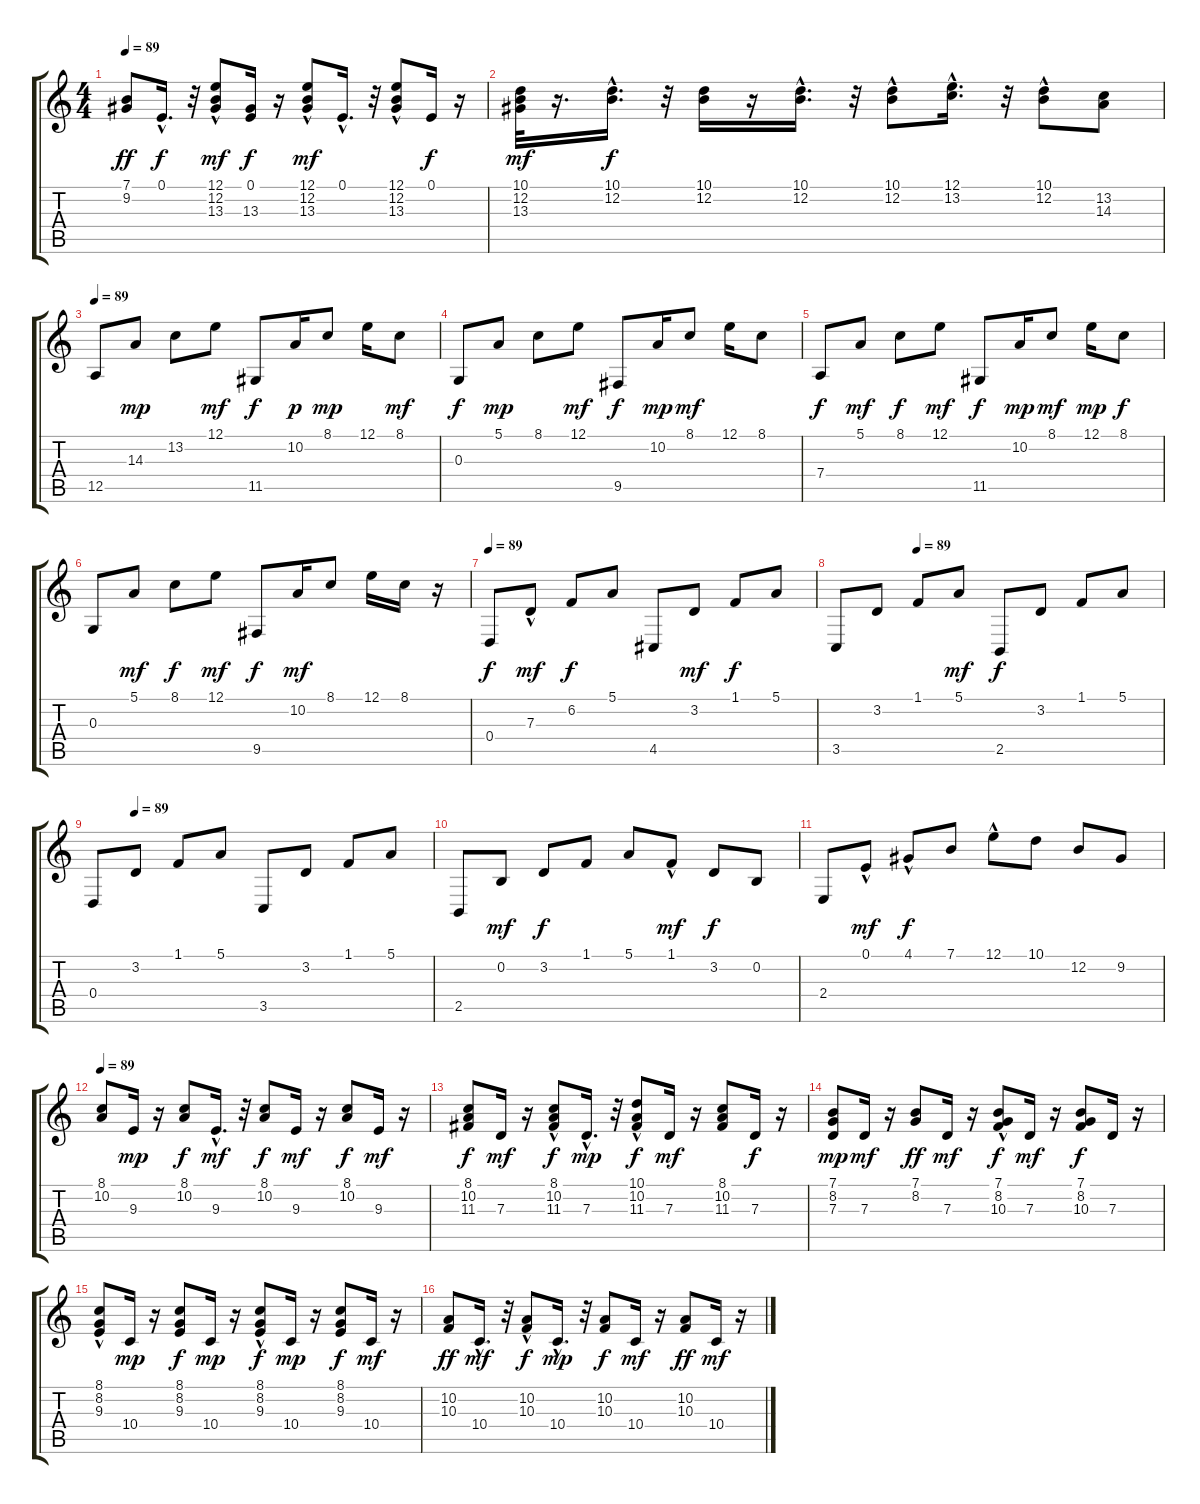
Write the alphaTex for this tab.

\track "" {instrument electricpiano2}
\staff {score tabs}
\tuning (E4 B3 G3 D3 A2 E2) {hide}
\ts (4 4)
\tempo 89
\clef g2
\ks c
(7.1 9.2).8{dy ff} 0.1{hac}.16{d dy f} r.32 (12.1 12.2{hac} 13.3{hac}).8{dy mf} (0.1 13.3).16{dy f} r.16 (12.1 12.2 13.3{hac}).8{dy mf} 0.1{hac}.16{d} r.32 (12.1 12.2{hac} 13.3{hac}).8 0.1.16{dy f} r.16 |
(10.1 12.2 13.3).32{dy mf} r.16{d} (10.1{hac} 12.2{hac}).16{d dy f} r.32 (10.1 12.2).16 r.16 (10.1{hac} 12.2).16{d} r.32 (10.1{hac} 12.2).8 (12.1{hac} 13.2{hac}).16{d} r.32 (10.1 12.2{hac}).8 (13.2 14.3).8 |
\tempo 89
12.5.8 14.3.8{dy mp} 13.2.8 12.1.8{dy mf} 11.5.8{dy f} 10.2.16{dy p} 8.1.8{dy mp} 12.1.16 8.1.8{dy mf} |
0.3.8{dy f} 5.1.8{dy mp} 8.1.8 12.1.8{dy mf} 9.5.8{dy f} 10.2.16{dy mp} 8.1.8{dy mf} 12.1.16 8.1.8 |
7.4.8{dy f} 5.1.8{dy mf} 8.1.8{dy f} 12.1.8{dy mf} 11.5.8{dy f} 10.2.16{dy mp} 8.1.8{dy mf} 12.1.16{dy mp} 8.1.8{dy f} |
0.3.8 5.1.8{dy mf} 8.1.8{dy f} 12.1.8{dy mf} 9.5.8{dy f} 10.2.16{dy mf} 8.1.8 12.1.16 8.1.16 r.16 |
\tempo 89
0.4.8{dy f} 7.3{hac}.8{dy mf} 6.2.8{dy f} 5.1.8 4.5.8 3.2.8{dy mf} 1.1.8{dy f} 5.1.8 |
\tempo (89 0.25)
3.5.8 3.2.8 1.1.8 5.1.8{dy mf} 2.5.8{dy f} 3.2.8 1.1.8 5.1.8 |
\tempo (89 0.125)
0.4.8 3.2.8 1.1.8 5.1.8 3.5.8 3.2.8 1.1.8 5.1.8 |
2.5.8 0.2.8{dy mf} 3.2.8{dy f} 1.1.8 5.1.8 1.1{hac}.8{dy mf} 3.2.8{dy f} 0.2.8 |
2.4.8 0.1{hac}.8{dy mf} 4.1{hac}.8{dy f} 7.1.8 12.1{hac}.8 10.1.8 12.2.8 9.2.8 |
\tempo 89
(8.1 10.2).8 9.3.16{dy mp} r.16 (8.1 10.2).8{dy f} 9.3{hac}.16{d dy mf} r.32 (8.1 10.2).8{dy f} 9.3.16{dy mf} r.16 (8.1 10.2).8{dy f} 9.3.16{dy mf} r.16 |
(8.1 10.2 11.3).8{dy f} 7.3.16{dy mf} r.16 (8.1 10.2{hac} 11.3{hac}).8{dy f} 7.3{hac}.16{d dy mp} r.32 (10.1 10.2{hac} 11.3{hac}).8{dy f} 7.3.16{dy mf} r.16 (8.1 10.2 11.3).8 7.3.16{dy f} r.16 |
(7.1 8.2 7.3).8{dy mp} 7.3.16{dy mf} r.16 (7.1 8.2).8{dy ff} 7.3.16{dy mf} r.16 (7.1 8.2{hac} 10.3).8{dy f} 7.3.16{dy mf} r.16 (7.1 8.2 10.3).8{dy f} 7.3.16 r.16 |
(8.1{hac} 8.2{hac} 9.3).8 10.4.16{dy mp} r.16 (8.1 8.2 9.3).8{dy f} 10.4.16{dy mp} r.16 (8.1 8.2 9.3{hac}).8{dy f} 10.4.16{dy mp} r.16 (8.1 8.2 9.3).8{dy f} 10.4.16{dy mf} r.16 |
(10.2 10.3).8{dy ff} 10.4{hac}.16{d dy mf} r.32 (10.2 10.3{hac}).8{dy f} 10.4{hac}.16{d dy mp} r.32 (10.2 10.3).8{dy f} 10.4.16{dy mf} r.16 (10.2 10.3).8{dy ff} 10.4.16{dy mf} r.16
